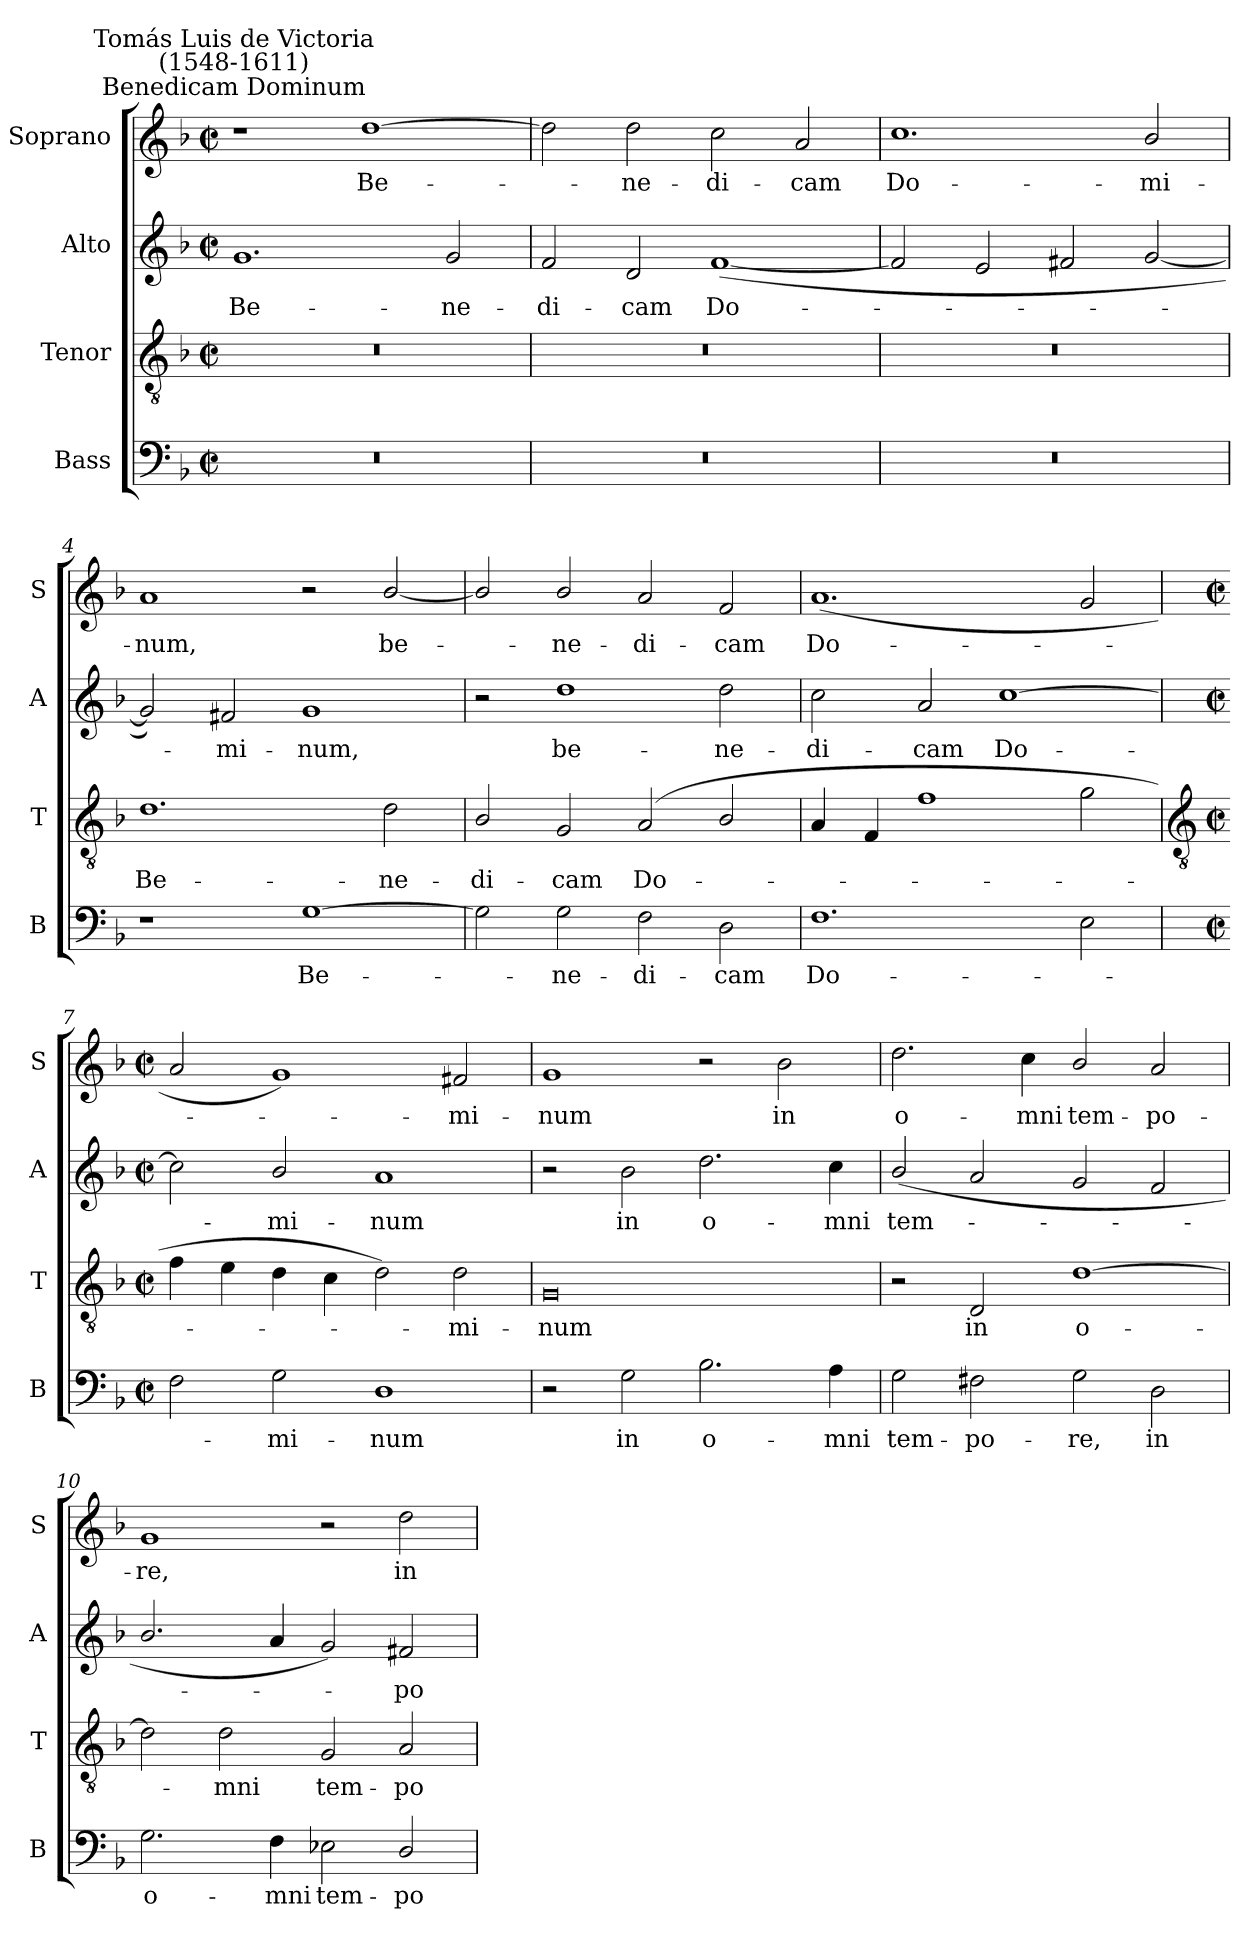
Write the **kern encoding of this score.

**kern	**text	**kern	**text	**kern	**text	**kern	**text
*part4	*part4	*part3	*part3	*part2	*part2	*part1	*part1
*staff4	*staff4	*staff3	*staff3	*staff2	*staff2	*staff1	*staff1
*I"Bass	*	*I"Tenor	*	*I"Alto	*	*I"Soprano	*
*I'B	*	*I'T	*	*I'A	*	*I'S	*
*clefF4	*	*clefGv2	*	*clefG2	*	*clefG2	*
*k[b-]	*	*k[b-]	*	*k[b-]	*	*k[b-]	*
*F:	*	*F:	*	*F:	*	*F:	*
*M4/2	*	*M4/2	*	*M4/2	*	*M4/2	*
*met(c|)	*	*met(c|)	*	*met(c|)	*	*met(c|)	*
=1	=1	=1	=1	=1	=1	=1	=1
!	!	!	!	!	!	!LO:TX:a:cj:t=Benedicam Dominum	!
!	!	!	!	!	!	!LO:TX:a:cj:t=Tomás Luis de Victoria\n(1548-1611)	!
!	!	!	!	!	!LO:LY:b	!	!
0r	.	0r	.	1.g	Be-	1r	.
!	!	!	!	!	!	!	!LO:LY:b
.	.	.	.	.	.	[1dd	Be-
!	!	!	!	!	!LO:LY:b	!	!
.	.	.	.	2g	-ne-	.	.
=2	=2	=2	=2	=2	=2	=2	=2
!	!	!	!	!	!LO:LY:b	!	!
0r	.	0r	.	2f	-di-	2dd]	.
!	!	!	!	!	!LO:LY:b	!	!LO:LY:b
.	.	.	.	2d	-cam	2dd	ne-
!	!	!	!	!	!LO:LY:b	!	!LO:LY:b
.	.	.	.	(<[1f	Do-	2cc	-di-
!	!	!	!	!	!	!	!LO:LY:b
.	.	.	.	.	.	2a	-cam
=3	=3	=3	=3	=3	=3	=3	=3
!	!	!	!	!	!	!	!LO:LY:b
0r	.	0r	.	2f]	.	1.cc	Do-
.	.	.	.	2e	.	.	.
.	.	.	.	2f#X	.	.	.
!	!	!	!	!	!	!	!LO:LY:b
.	.	.	.	[2g	.	2b-/	-mi-
=4	=4	=4	=4	=4	=4	=4	=4
!	!	!	!LO:LY:b	!	!	!	!LO:LY:b
1r	.	1.d	Be-	2g])	.	1a	-num,
!	!	!	!	!	!LO:LY:b	!	!
.	.	.	.	2f#X	mi-	.	.
!	!LO:LY:b	!	!	!	!LO:LY:b	!	!
[1G	Be-	.	.	1g	-num,	2r	.
!	!	!	!LO:LY:b	!	!	!	!LO:LY:b
.	.	2d	-ne-	.	.	[2b-/	be-
=5	=5	=5	=5	=5	=5	=5	=5
!	!	!	!LO:LY:b	!	!	!	!
2G]	.	2B-/	-di-	2r	.	2b-/]	.
!	!LO:LY:b	!	!LO:LY:b	!	!LO:LY:b	!	!LO:LY:b
2G	ne-	2G	-cam	1dd	be-	2b-/	ne-
!	!LO:LY:b	!	!LO:LY:b	!	!	!	!LO:LY:b
2F	-di-	(>2A	Do-	.	.	2a	-di-
!	!LO:LY:b	!	!	!	!LO:LY:b	!	!LO:LY:b
2D	-cam	2B-/	.	2dd	-ne-	2f	-cam
=6	=6	=6	=6	=6	=6	=6	=6
!	!LO:LY:b	!	!	!	!LO:LY:b	!	!LO:LY:b
1.F	Do-	4A	.	2cc	-di-	(<1.a	Do-
.	.	4F	.	.	.	.	.
!	!	!	!	!	!LO:LY:b	!	!
.	.	1f	.	2a	-cam	.	.
!	!	!	!	!	!LO:LY:b	!	!
.	.	.	.	[1cc	Do-	.	.
2E	.	2g	.	.	.	2g	.
!!LO:LB:g=z
=7	=7	=7	=7	=7	=7	=7	=7
*	*	*clefGv2	*	*	*	*	*
*M4/2	*	*M4/2	*	*M4/2	*	*M4/2	*
*met(c|)	*	*met(c|)	*	*met(c|)	*	*met(c|)	*
2F	.	4f	.	2cc]	.	2a	.
.	.	4e	.	.	.	.	.
!	!LO:LY:b	!	!	!	!LO:LY:b	!	!
2G	mi-	4d	.	2b-/	mi-	1g)	.
.	.	4c	.	.	.	.	.
!	!LO:LY:b	!	!	!	!LO:LY:b	!	!
1D	-num	2d)	.	1a	-num	.	.
!	!	!	!LO:LY:b	!	!	!	!LO:LY:b
.	.	2d	mi-	.	.	2f#X	mi-
=8	=8	=8	=8	=8	=8	=8	=8
!	!	!	!LO:LY:b	!	!	!	!LO:LY:b
2r	.	0G	-num	2r	.	1g	-num
!	!LO:LY:b	!	!	!	!LO:LY:b	!	!
2G	in	.	.	2b-	in	.	.
!	!LO:LY:b	!	!	!	!LO:LY:b	!	!
2.B-	o-	.	.	2.dd	o-	2r	.
!	!	!	!	!	!	!	!LO:LY:b
.	.	.	.	.	.	2b-	in
!	!LO:LY:b	!	!	!	!LO:LY:b	!	!
4A	-mni	.	.	4cc	-mni	.	.
=9	=9	=9	=9	=9	=9	=9	=9
!	!LO:LY:b	!	!	!	!LO:LY:b	!	!LO:LY:b
2G	tem-	2r	.	(<2b-/	tem-	2.dd	o-
!	!LO:LY:b	!	!LO:LY:b	!	!	!	!
2F#X	-po-	2D	in	2a	.	.	.
!	!	!	!	!	!	!	!LO:LY:b
.	.	.	.	.	.	4cc	-mni
!	!LO:LY:b	!	!LO:LY:b	!	!	!	!LO:LY:b
2G	-re,	[1d	o-	2g	.	2b-/	tem-
!	!LO:LY:b	!	!	!	!	!	!LO:LY:b
2D	in	.	.	2f	.	2a	-po-
=10	=10	=10	=10	=10	=10	=10	=10
!	!LO:LY:b	!	!	!	!	!	!LO:LY:b
2.G	o-	2d]	.	2.b-/	.	1g	-re,
!	!	!	!LO:LY:b	!	!	!	!
.	.	2d	mni	.	.	.	.
!	!LO:LY:b	!	!	!	!	!	!
4F	-mni	.	.	4a	.	.	.
!	!LO:LY:b	!	!LO:LY:b	!	!	!	!
2E-X	tem-	2G	tem-	2g)	.	2r	.
!	!LO:LY:b	!	!LO:LY:b	!	!LO:LY:b	!	!LO:LY:b
2D/	-po-	2A	po-	2f#X	po-	2dd	in
=	=	=	=	=	=	=	=
*-	*-	*-	*-	*-	*-	*-	*-
